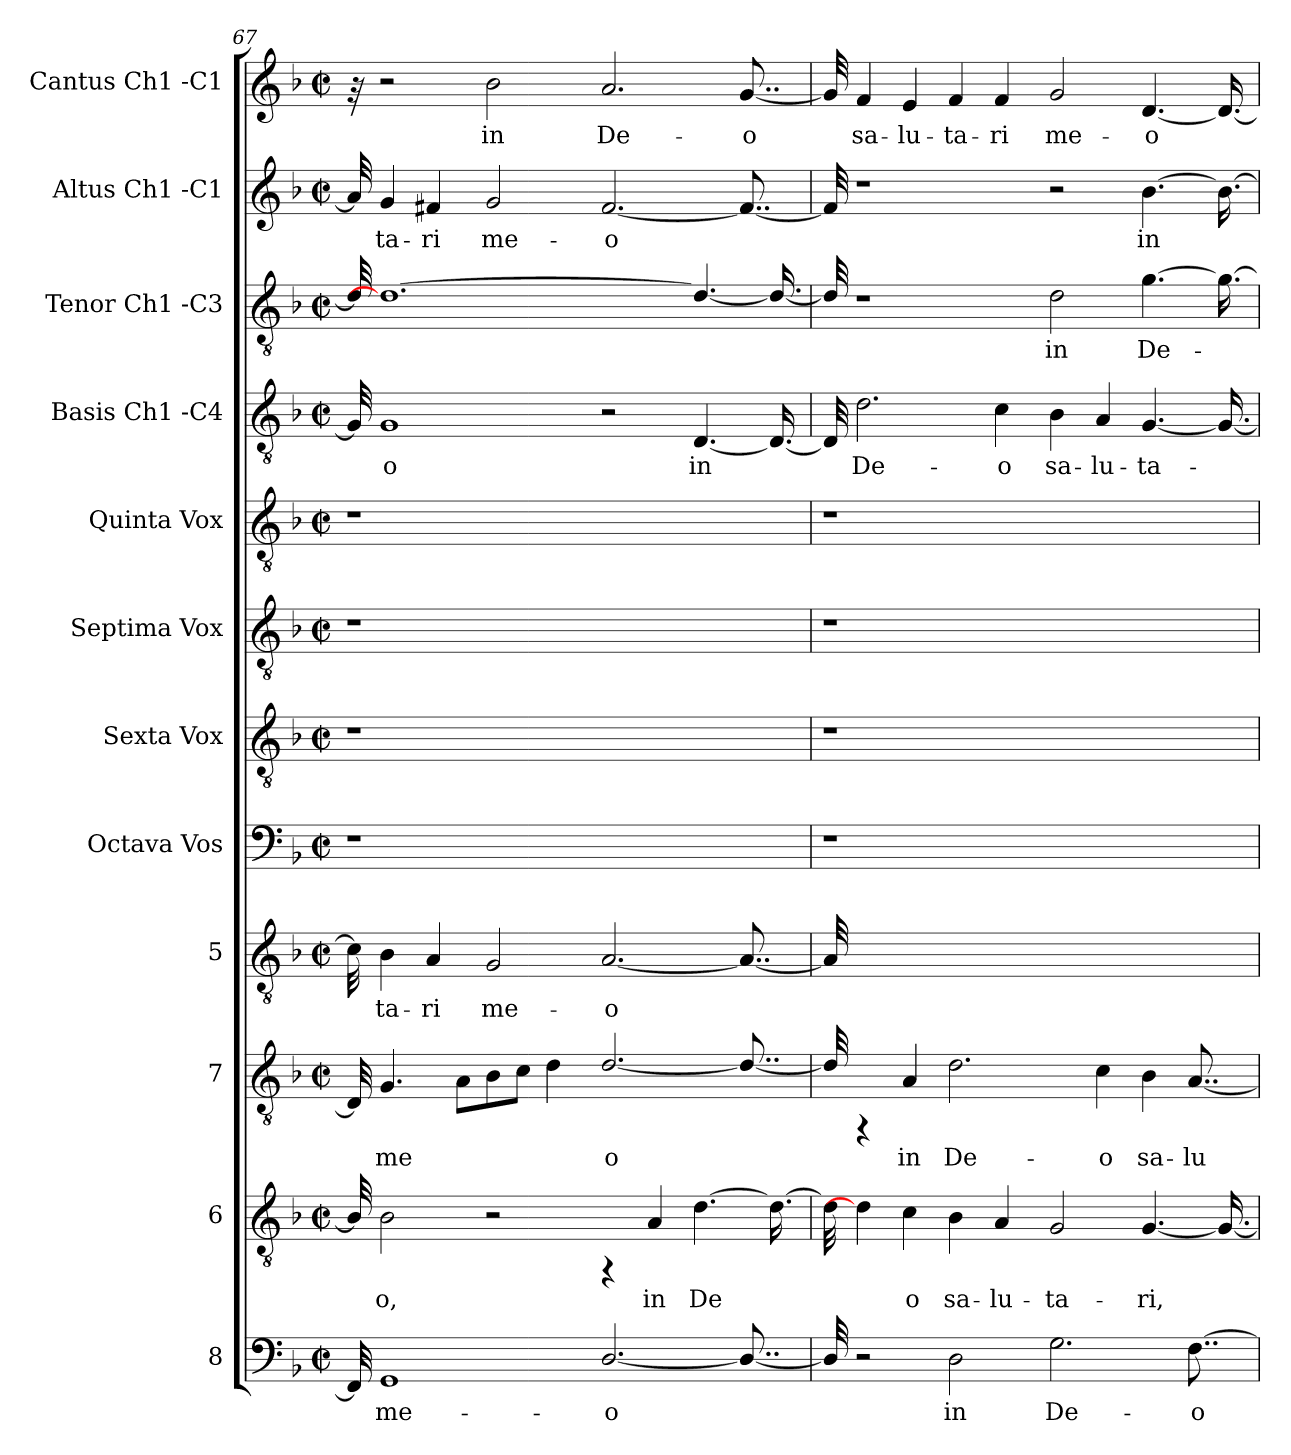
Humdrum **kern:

**kern	**text	**kern	**text	**kern	**text	**kern	**text	**kern	**kern	**kern	**kern	**kern	**text	**kern	**text	**kern	**text	**kern	**text
*part12	*part12	*part11	*part11	*part10	*part10	*part9	*part9	*part8	*part7	*part6	*part5	*part4	*part4	*part3	*part3	*part2	*part2	*part1	*part1
*staff12	*staff12	*staff11	*staff11	*staff10	*staff10	*staff9	*staff9	*staff8	*staff7	*staff6	*staff5	*staff4	*staff4	*staff3	*staff3	*staff2	*staff2	*staff1	*staff1
*I"8	*	*I"6	*	*I"7	*	*I"5	*	*I"Octava  Vos	*I"Sexta  Vox	*I"Septima  Vox	*I"Quinta  Vox	*I"Basis  Ch1 -C4	*	*I"Tenor  Ch1 -C3	*	*I"Altus  Ch1 -C1	*	*I"Cantus  Ch1 -C1	*
*	*	*	*	*	*	*	*	*	*	*	*	*I'B	*	*I'T	*	*I'A	*	*I'C	*
*clefF4	*	*clefGv2	*	*clefGv2	*	*clefGv2	*	*clefF4	*clefGv2	*clefGv2	*clefGv2	*clefGv2	*	*clefGv2	*	*clefG2	*	*clefG2	*
*k[b-]	*	*k[b-]	*	*k[b-]	*	*k[b-]	*	*k[b-]	*k[b-]	*k[b-]	*k[b-]	*k[b-]	*	*k[b-]	*	*k[b-]	*	*k[b-]	*
*F:	*	*F:	*	*F:	*	*F:	*	*F:	*F:	*F:	*F:	*F:	*	*F:	*	*F:	*	*F:	*
*M2/2	*	*M2/2	*	*M2/2	*	*M2/2	*	*M2/2	*M2/2	*M2/2	*M2/2	*M2/2	*	*M2/2	*	*M2/2	*	*M2/2	*
*met(c|)	*	*met(c|)	*	*met(c|)	*	*met(c|)	*	*met(c|)	*met(c|)	*met(c|)	*met(c|)	*met(c|)	*	*met(c|)	*	*met(c|)	*	*met(c|)	*
=67	=67	=67	=67	=67	=67	=67	=67	=67	=67	=67	=67	=67	=67	=67	=67	=67	=67	=67	=67
32FF#/]	.	32B-/]	.	32D/]	.	32c\]	.	1r	1r	1r	1r	32G/]	.	32d/]	.	32a/]	.	32rf	.
!	!LO:LY:b:cj	!	!LO:LY:b:cj	!	!LO:LY:b:cj	!	!LO:LY:b:cj	!	!	!	!	!	!LO:LY:b:cj	!	!LO:LY:b:cj	!	!LO:LY:b:cj	!	!
1GG	me-	2B-\	-o,	4.G/	me-	4B-\	-ta-	.	.	.	.	1G	-o	1.d_<	.	4g/	-ta-	2r	.
!	!	!	!	!	!	!	!LO:LY:b:cj	!	!	!	!	!	!	!	!	!	!LO:LY:b:cj	!	!
.	.	.	.	.	.	4A/	-ri	.	.	.	.	.	.	.	.	4f#X/	-ri	.	.
!	!	!	!	!	!LO:LY:b:cj	!	!	!	!	!	!	!	!	!	!	!	!	!	!
.	.	.	.	8A\L	--	.	.	.	.	.	.	.	.	.	.	.	.	.	.
!	!	!	!	!	!LO:LY:b:cj	!	!LO:LY:b:cj	!	!	!	!	!	!	!	!	!	!LO:LY:b:cj	!	!LO:LY:b:cj
.	.	2r	.	8B-\	--	2G/	me-	.	.	.	.	.	.	.	.	2g/	me-	2b-\	in
!	!	!	!	!	!LO:LY:b:cj	!	!	!	!	!	!	!	!	!	!	!	!	!	!
.	.	.	.	8c\J	--	.	.	.	.	.	.	.	.	.	.	.	.	.	.
!	!	!	!	!	!LO:LY:b:cj	!	!	!	!	!	!	!	!	!	!	!	!	!	!
.	.	.	.	4d\	--	.	.	.	.	.	.	.	.	.	.	.	.	.	.
.	.	.	.	.	.	.	.	1ryy	1ryy	1ryy	1ryy	.	.	.	.	.	.	.	.
!	!LO:LY:b:cj	!	!	!	!LO:LY:b:cj	!	!LO:LY:b:cj	!	!	!	!	!	!	!	!	!	!LO:LY:b:cj	!	!LO:LY:b:cj
[<2.D/	-o	4rFF	.	[<2.d/	-o	[<2.A/	-o	.	.	.	.	2r	.	.	.	[<2.f#/	-o	2.a/	De-
!	!	!	!LO:LY:b:cj	!	!	!	!	!	!	!	!	!	!	!	!	!	!	!	!
.	.	4A/	in	.	.	.	.	.	.	.	.	.	.	.	.	.	.	.	.
!	!	!	!LO:LY:b:cj	!	!	!	!	!	!	!	!	!	!LO:LY:b:cj	!	!	!	!	!	!
.	.	[>4.d\	De-	.	.	.	.	.	.	.	.	[<4.D/	in	4.d/_<	.	.	.	.	.
!	!	!	!	!	!	!	!	!	!	!	!	!	!	!	!	!	!	!	!LO:LY:b:cj
8..D/_<	.	.	.	8..d/_<	.	8..A/_<	.	.	.	.	.	.	.	.	.	8..f#/_<	.	[<8..g/	-o
.	.	16.d\_>	.	.	.	.	.	.	.	.	.	16.D/_<	.	16.d/_<	.	.	.	.	.
=68	=68	=68	=68	=68	=68	=68	=68	=68	=68	=68	=68	=68	=68	=68	=68	=68	=68	=68	=68
32D/]	.	32d\]	.	32d/]	.	32A/]	.	1r	1r	1r	1r	32D/]	.	32d/]	.	32f#/]	.	32g/]	.
!	!	!	!LO:LY:b:cj	!	!	!	!	!	!	!	!	!	!LO:LY:b:cj	!	!	!	!	!	!LO:LY:b:cj
2r	.	4d\]	--	4rFF	.	1ryy	.	.	.	.	.	2.d\	De-	1r	.	1r	.	4f/	sa-
!	!	!	!LO:LY:b:cj	!	!LO:LY:b:cj	!	!	!	!	!	!	!	!	!	!	!	!	!	!LO:LY:b:cj
.	.	4c\	-o	4A/	in	.	.	.	.	.	.	.	.	.	.	.	.	4e/	-lu-
!	!LO:LY:b:cj	!	!LO:LY:b:cj	!	!LO:LY:b:cj	!	!	!	!	!	!	!	!	!	!	!	!	!	!LO:LY:b:cj
2D\	in	4B-\	sa-	2.d\	De-	.	.	.	.	.	.	.	.	.	.	.	.	4f/	-ta-
!	!	!	!LO:LY:b:cj	!	!	!	!	!	!	!	!	!	!LO:LY:b:cj	!	!	!	!	!	!LO:LY:b:cj
.	.	4A/	-lu-	.	.	.	.	.	.	.	.	4c\	-o	.	.	.	.	4f/	-ri
.	.	.	.	.	.	.	.	1ryy	1ryy	1ryy	1ryy	.	.	.	.	.	.	.	.
!	!LO:LY:b:cj	!	!LO:LY:b:cj	!	!	!	!	!	!	!	!	!	!LO:LY:b:cj	!	!LO:LY:b:cj	!	!	!	!LO:LY:b:cj
2.G\	De-	2G/	-ta-	.	.	32%31ryy	.	.	.	.	.	4B-\	sa-	2d\	in	2r	.	2g/	me-
!	!	!	!	!	!LO:LY:b:cj	!	!	!	!	!	!	!	!LO:LY:b:cj	!	!	!	!	!	!
.	.	.	.	4c\	-o	.	.	.	.	.	.	4A/	-lu-	.	.	.	.	.	.
!	!	!	!LO:LY:b:cj	!	!LO:LY:b:cj	!	!	!	!	!	!	!	!LO:LY:b:cj	!	!LO:LY:b:cj	!	!LO:LY:b:cj	!	!LO:LY:b:cj
.	.	[<4.G/	-ri,	4B-\	sa-	.	.	.	.	.	.	[>4.G/	-ta-	[>4.g\	De-	[>4.b-\	in	[<4.d/	-o
!	!LO:LY:b:cj	!	!	!	!LO:LY:b:cj	!	!	!	!	!	!	!	!	!	!	!	!	!	!
[>8..F\	-o	.	.	[<8..A/	-lu-	.	.	.	.	.	.	.	.	.	.	.	.	.	.
.	.	16.G/_<	.	.	.	.	.	.	.	.	.	16.G/_<	.	16.g\_>	.	16.b-\_>	.	16.d/_<	.
=	=	=	=	=	=	=	=	=	=	=	=	=	=	=	=	=	=	=	=
*-	*-	*-	*-	*-	*-	*-	*-	*-	*-	*-	*-	*-	*-	*-	*-	*-	*-	*-	*-
